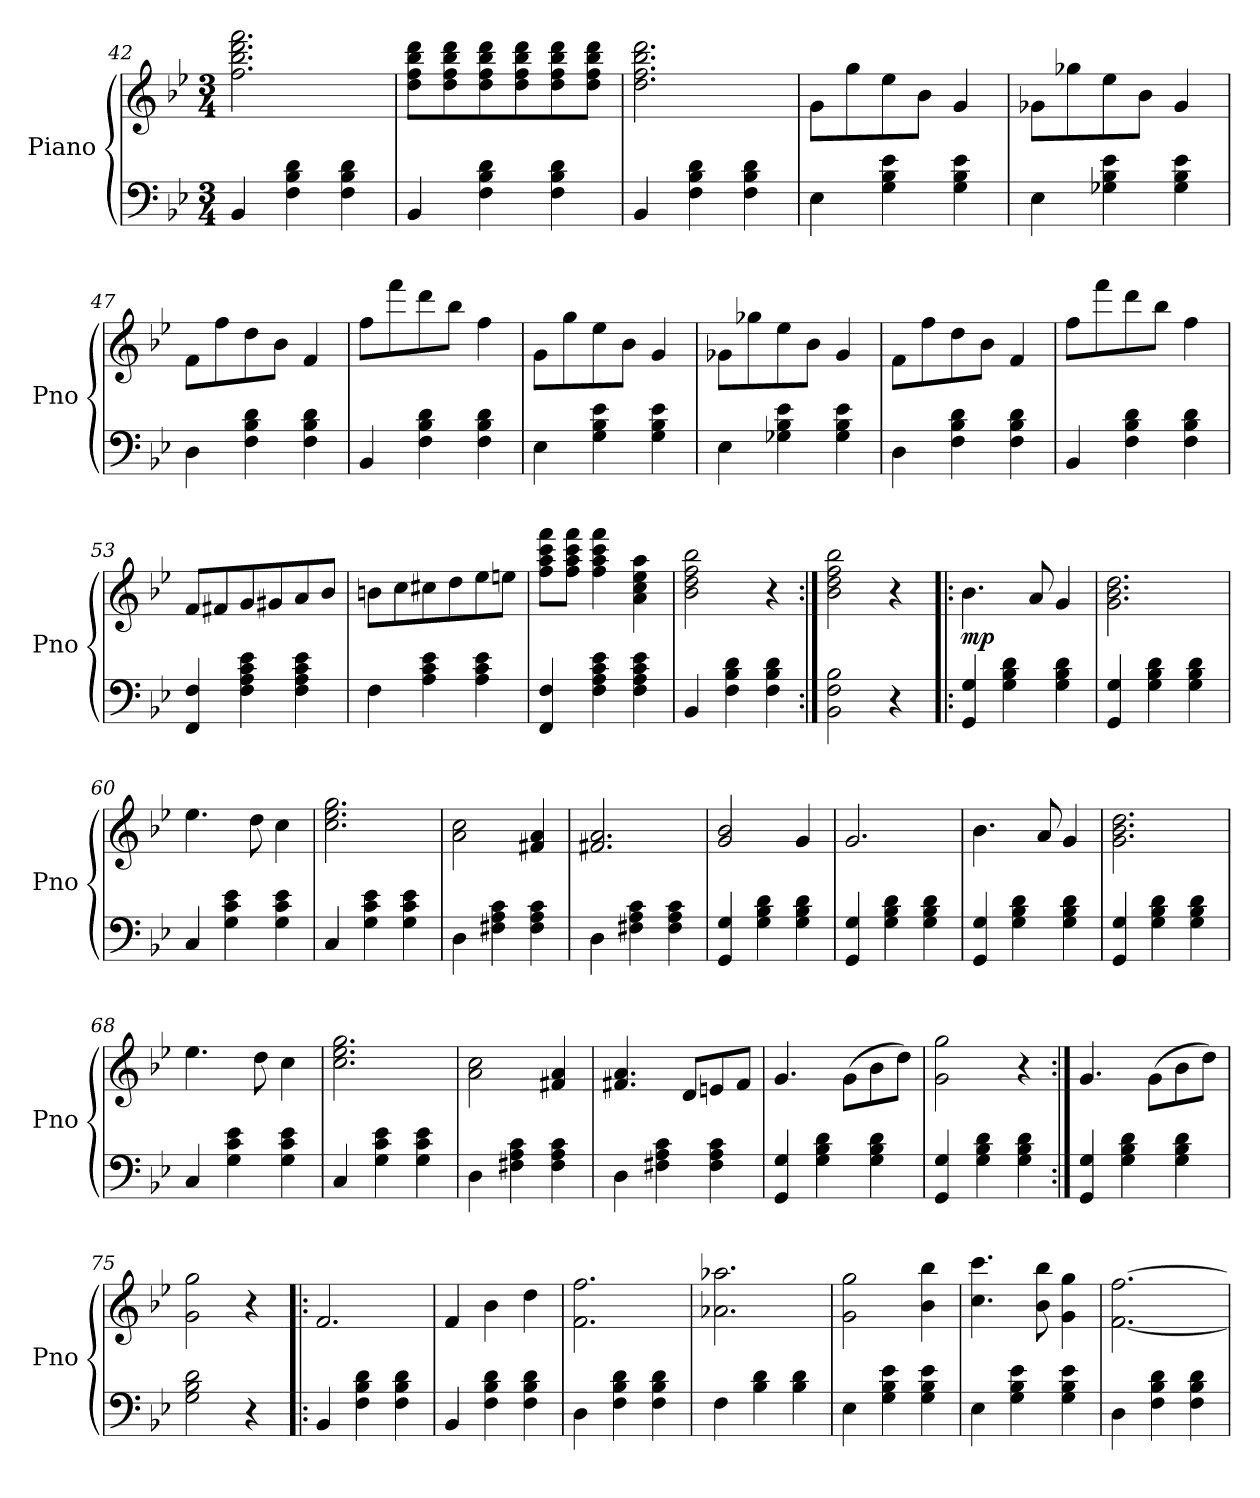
**kern	**kern	**dynam
*part1	*part1	*part1
*staff2	*staff1	*staff1/2
*I"Piano	*	*
*I'Pno	*	*
*clefF4	*clefG2	*
*k[b-e-]	*k[b-e-]	*
*M3/4	*M3/4	*
=42	=42	=42
4BB-	2.ff 2.bb- 2.ddd 2.fff	.
4F 4B- 4d	.	.
4F 4B- 4d	.	.
=43	=43	=43
4BB-	8dd 8ff 8bb- 8dddL	.
.	8dd 8ff 8bb- 8ddd	.
4F 4B- 4d	8dd 8ff 8bb- 8ddd	.
.	8dd 8ff 8bb- 8ddd	.
4F 4B- 4d	8dd 8ff 8bb- 8ddd	.
.	8dd 8ff 8bb- 8dddJ	.
=44	=44	=44
4BB-	2.dd 2.ff 2.bb- 2.ddd	.
4F 4B- 4d	.	.
4F 4B- 4d	.	.
=45	=45	=45
4E-	8gL	.
.	8gg	.
4G 4B- 4e-	8ee-	.
.	8b-J	.
4G 4B- 4e-	4g	.
=46	=46	=46
4E-	8g-XL	.
.	8gg-X	.
4G-X 4B- 4e-	8ee-	.
.	8b-J	.
4G- 4B- 4e-	4g-	.
=47	=47	=47
4D	8fL	.
.	8ff	.
4F 4B- 4d	8dd	.
.	8b-J	.
4F 4B- 4d	4f	.
=48	=48	=48
4BB-	8ffL	.
.	8fff	.
4F 4B- 4d	8ddd	.
.	8bb-J	.
4F 4B- 4d	4ff	.
=49	=49	=49
4E-	8gL	.
.	8gg	.
4G 4B- 4e-	8ee-	.
.	8b-J	.
4G 4B- 4e-	4g	.
=50	=50	=50
4E-	8g-XL	.
.	8gg-X	.
4G-X 4B- 4e-	8ee-	.
.	8b-J	.
4G- 4B- 4e-	4g-	.
=51	=51	=51
4D	8fL	.
.	8ff	.
4F 4B- 4d	8dd	.
.	8b-J	.
4F 4B- 4d	4f	.
=52	=52	=52
4BB-	8ffL	.
.	8fff	.
4F 4B- 4d	8ddd	.
.	8bb-J	.
4F 4B- 4d	4ff	.
=53	=53	=53
4FF 4F	8fL	.
.	8f#X	.
4F 4A 4c 4e-	8g	.
.	8g#X	.
4F 4A 4c 4e-	8a	.
.	8b-J	.
=54	=54	=54
4F	8bnL	.
.	8cc	.
4A 4c 4e-	8cc#X	.
.	8dd	.
4A 4c 4e-	8ee-	.
.	8eenJ	.
=55	=55	=55
4FF 4F	8ff 8aa 8ccc 8fffL	.
.	8ff 8aa 8ccc 8fffJ	.
4F 4A 4c 4e-	4ff 4aa 4ccc 4fff	.
4F 4A 4c 4e-	4a 4cc 4ee- 4aa	.
=56	=56	=56
4BB-	2b- 2dd 2ff 2bb-	.
4F 4B- 4d	.	.
4F 4B- 4d	4r	.
=57:|!	=57:|!	=57:|!
2BB- 2F 2B-	2b- 2dd 2ff 2bb-	.
4r	4r	.
=58!|:	=58!|:	=58!|:
4GG 4G	4.b-	mp
4G 4B- 4d	.	.
.	8a	.
4G 4B- 4d	4g	.
=59	=59	=59
4GG 4G	2.g 2.b- 2.dd	.
4G 4B- 4d	.	.
4G 4B- 4d	.	.
=60	=60	=60
4C	4.ee-	.
4G 4c 4e-	.	.
.	8dd	.
4G 4c 4e-	4cc	.
=61	=61	=61
4C	2.cc 2.ee- 2.gg	.
4G 4c 4e-	.	.
4G 4c 4e-	.	.
=62	=62	=62
4D	2a 2cc	.
4F#X 4A 4c	.	.
4F# 4A 4c	4f#X 4a	.
=63	=63	=63
4D	2.f#X 2.a	.
4F#X 4A 4c	.	.
4F# 4A 4c	.	.
=64	=64	=64
4GG 4G	2g 2b-	.
4G 4B- 4d	.	.
4G 4B- 4d	4g	.
=65	=65	=65
4GG 4G	2.g	.
4G 4B- 4d	.	.
4G 4B- 4d	.	.
=66	=66	=66
4GG 4G	4.b-	.
4G 4B- 4d	.	.
.	8a	.
4G 4B- 4d	4g	.
=67	=67	=67
4GG 4G	2.g 2.b- 2.dd	.
4G 4B- 4d	.	.
4G 4B- 4d	.	.
=68	=68	=68
4C	4.ee-	.
4G 4c 4e-	.	.
.	8dd	.
4G 4c 4e-	4cc	.
=69	=69	=69
4C	2.cc 2.ee- 2.gg	.
4G 4c 4e-	.	.
4G 4c 4e-	.	.
=70	=70	=70
4D	2a 2cc	.
4F#X 4A 4c	.	.
4F# 4A 4c	4f#X 4a	.
=71	=71	=71
4D	4.f#X 4.a	.
4F#X 4A 4c	.	.
.	8dL	.
4F# 4A 4c	8en	.
.	8f#J	.
=72	=72	=72
4GG 4G	4.g	.
4G 4B- 4d	.	.
.	(8gL	.
4G 4B- 4d	8b-	.
.	8ddJ)	.
=73	=73	=73
4GG 4G	2g 2gg	.
4G 4B- 4d	.	.
4G 4B- 4d	4r	.
=74:|!	=74:|!	=74:|!
4GG 4G	4.g	.
4G 4B- 4d	.	.
.	(8gL	.
4G 4B- 4d	8b-	.
.	8ddJ)	.
=75	=75	=75
2G 2B- 2d	2g 2gg	.
4r	4r	.
=76!|:	=76!|:	=76!|:
4BB-	2.f	.
4F 4B- 4d	.	.
4F 4B- 4d	.	.
=77	=77	=77
4BB-	4f	.
4F 4B- 4d	4b-	.
4F 4B- 4d	4dd	.
=78	=78	=78
4D	2.f 2.ff	.
4F 4B- 4d	.	.
4F 4B- 4d	.	.
=79	=79	=79
4F	2.a-X 2.aa-X	.
4B- 4d	.	.
4B- 4d	.	.
=80	=80	=80
4E-	2g 2gg	.
4G 4B- 4e-	.	.
4G 4B- 4e-	4b- 4bb-	.
=81	=81	=81
4E-	4.cc 4.ccc	.
4G 4B- 4e-	.	.
.	8b- 8bb-	.
4G 4B- 4e-	4g 4gg	.
=82	=82	=82
4D	[2.f [2.ff	.
4F 4B- 4d	.	.
4F 4B- 4d	.	.
=	=	=
*-	*-	*-
